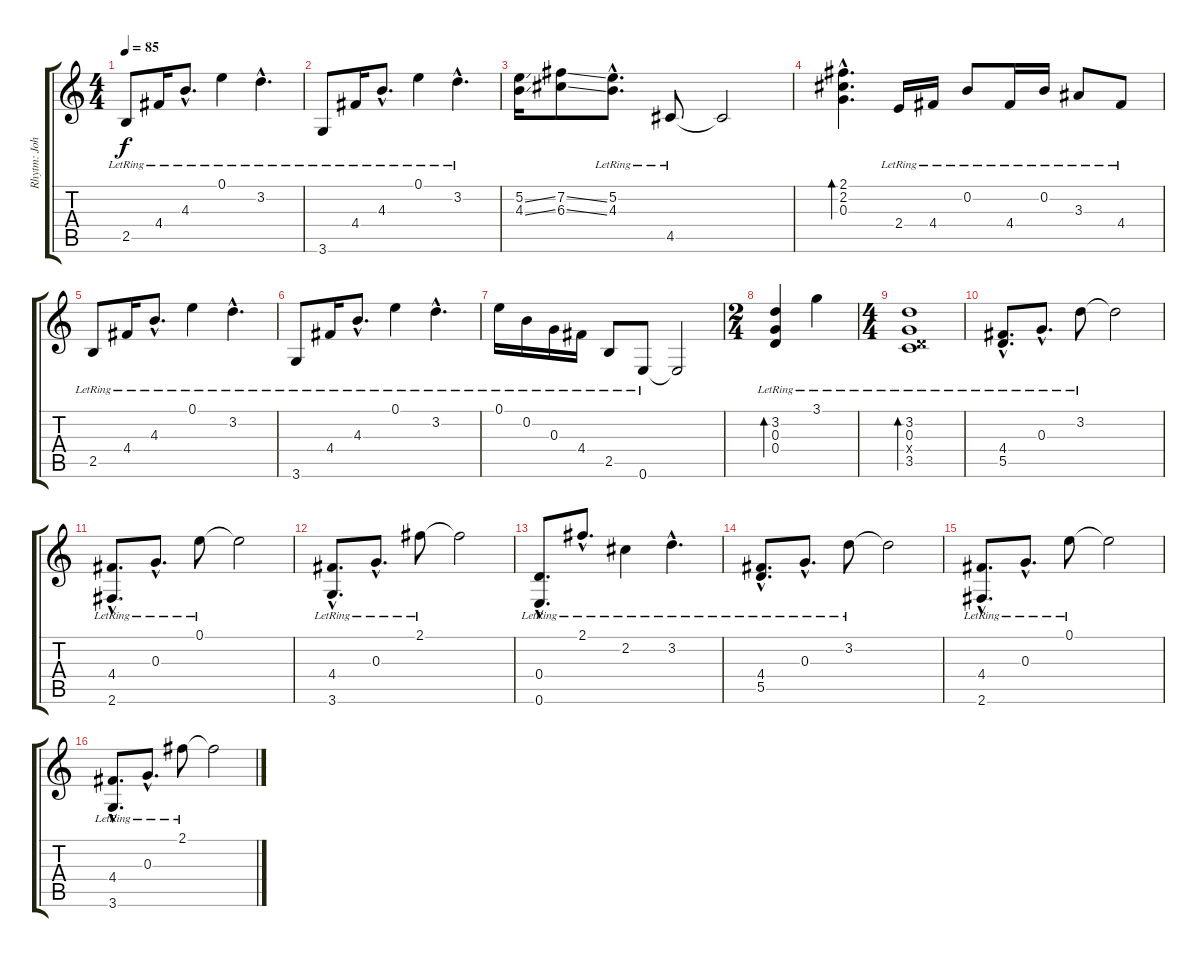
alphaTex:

\track ("Rhytm: John Petrucci" "Rhytm: Joh") {instrument distortionguitar}
\staff {score tabs}
\tuning (E4 B3 G3 D3 A2 E2) {hide}
\ts (4 4)
\tempo 85
\clef g2
\ks c
2.5{lr}.8{dy f instrument electricguitarjazz} 4.4{lr}.16 4.3{hac lr}.8{d} 0.1{lr}.4 3.2{hac lr}.4{d} |
3.6{lr}.8 4.4{lr}.16 4.3{hac lr}.8{d} 0.1{lr}.4 3.2{hac lr}.4{d} |
(5.2{ss} 4.3{ss}).16 (7.2{ss} 6.3{ss}).8 (5.2{hac lr} 4.3{hac lr}).8{d} 4.5{lr}.8 4.5{t}.2 |
(2.1{hac} 2.2{hac} 0.3{hac}).4{d bd 240} 2.4{lr}.16 4.4{lr}.16 0.2{lr}.8 4.4{lr}.16 0.2{lr}.16 3.3{lr}.8 4.4{lr}.8 |
2.5{lr}.8 4.4{lr}.16 4.3{hac lr}.8{d} 0.1{lr}.4 3.2{hac lr}.4{d} |
3.6{lr}.8 4.4{lr}.16 4.3{hac lr}.8{d} 0.1{lr}.4 3.2{hac lr}.4{d} |
0.1{lr}.16 0.2{lr}.16 0.3{lr}.16 4.4{lr}.16 2.5{lr}.8 0.6{lr}.8 0.6{t}.2 |
\ts (2 4)
(3.2{lr} 0.3{lr} 0.4{lr}).4{bd 240} 3.1{lr}.4 |
\ts (4 4)
(3.2{lr} 0.3{lr} 0.4{x} 3.5{lr}).1{bd 240} |
(4.4{hac lr} 5.5{hac lr}).8{d} 0.3{hac lr}.8{d} 3.2{lr}.8 3.2{t}.2 |
(4.4{hac lr} 2.6{hac lr}).8{d} 0.3{hac lr}.8{d} 0.1{lr}.8 0.1{t}.2 |
(4.4{hac lr} 3.6{hac lr}).8{d} 0.3{hac lr}.8{d} 2.1{lr}.8 2.1{t}.2 |
(0.4{hac lr} 0.6{hac lr}).8{d} 2.1{hac lr}.8{d} 2.2{lr}.4 3.2{hac lr}.4{d} |
(4.4{hac lr} 5.5{hac lr}).8{d} 0.3{hac lr}.8{d} 3.2{lr}.8 3.2{t}.2 |
(4.4{hac lr} 2.6{hac lr}).8{d} 0.3{hac lr}.8{d} 0.1{lr}.8 0.1{t}.2 |
(4.4{hac lr} 3.6{hac lr}).8{d} 0.3{hac lr}.8{d} 2.1{lr}.8 2.1{t}.2
